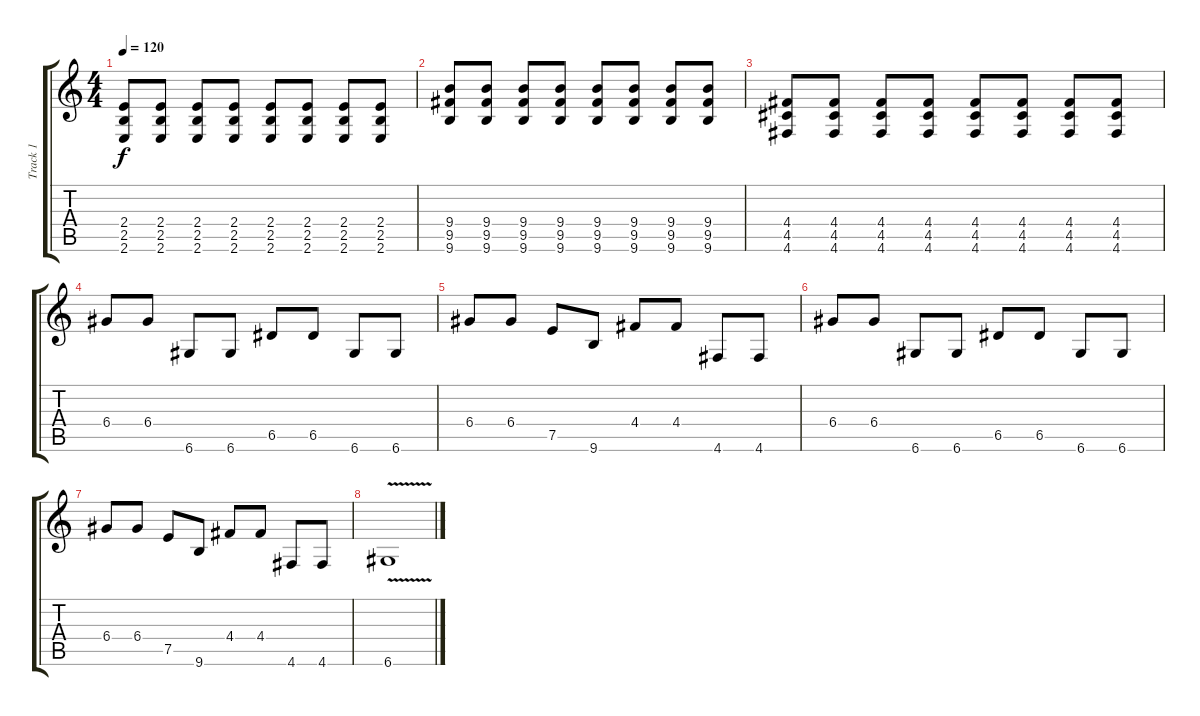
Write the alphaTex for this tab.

\track ("Track 1" "Track 1") {instrument distortionguitar}
\staff {score tabs}
\tuning (E4 B3 G3 D3 A2 D2) {hide}
\ts (4 4)
\tempo 120
\clef g2
\ks c
(2.4 2.5 2.6).8{dy f} (2.4 2.5 2.6).8 (2.4 2.5 2.6).8 (2.4 2.5 2.6).8 (2.4 2.5 2.6).8 (2.4 2.5 2.6).8 (2.4 2.5 2.6).8 (2.4 2.5 2.6).8 |
(9.4 9.5 9.6).8 (9.4 9.5 9.6).8 (9.4 9.5 9.6).8 (9.4 9.5 9.6).8 (9.4 9.5 9.6).8 (9.4 9.5 9.6).8 (9.4 9.5 9.6).8 (9.4 9.5 9.6).8 |
(4.4 4.5 4.6).8 (4.4 4.5 4.6).8 (4.4 4.5 4.6).8 (4.4 4.5 4.6).8 (4.4 4.5 4.6).8 (4.4 4.5 4.6).8 (4.4 4.5 4.6).8 (4.4 4.5 4.6).8 |
6.4.8 6.4.8 6.6.8 6.6.8 6.5.8 6.5.8 6.6.8 6.6.8 |
6.4.8 6.4.8 7.5.8 9.6.8 4.4.8 4.4.8 4.6.8 4.6.8 |
6.4.8 6.4.8 6.6.8 6.6.8 6.5.8 6.5.8 6.6.8 6.6.8 |
6.4.8 6.4.8 7.5.8 9.6.8 4.4.8 4.4.8 4.6.8 4.6.8 |
6.6{v}.1
